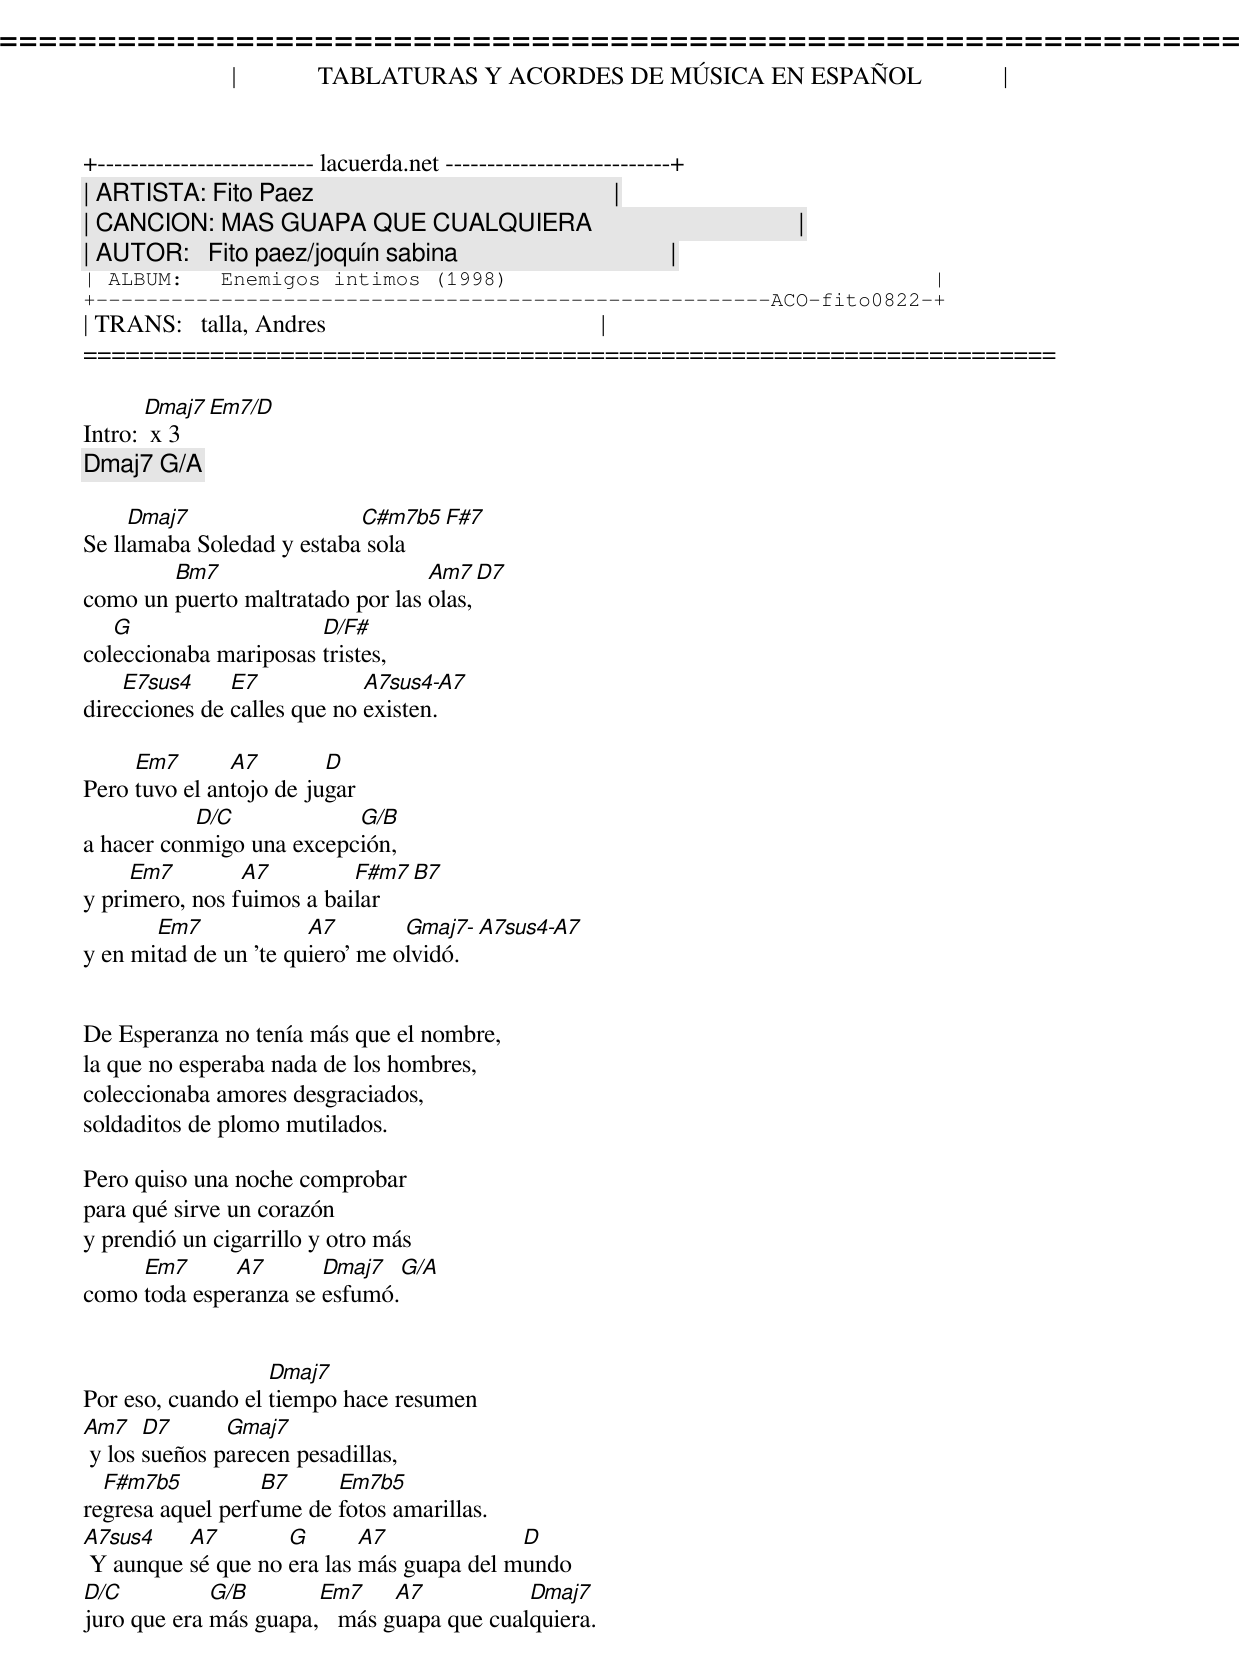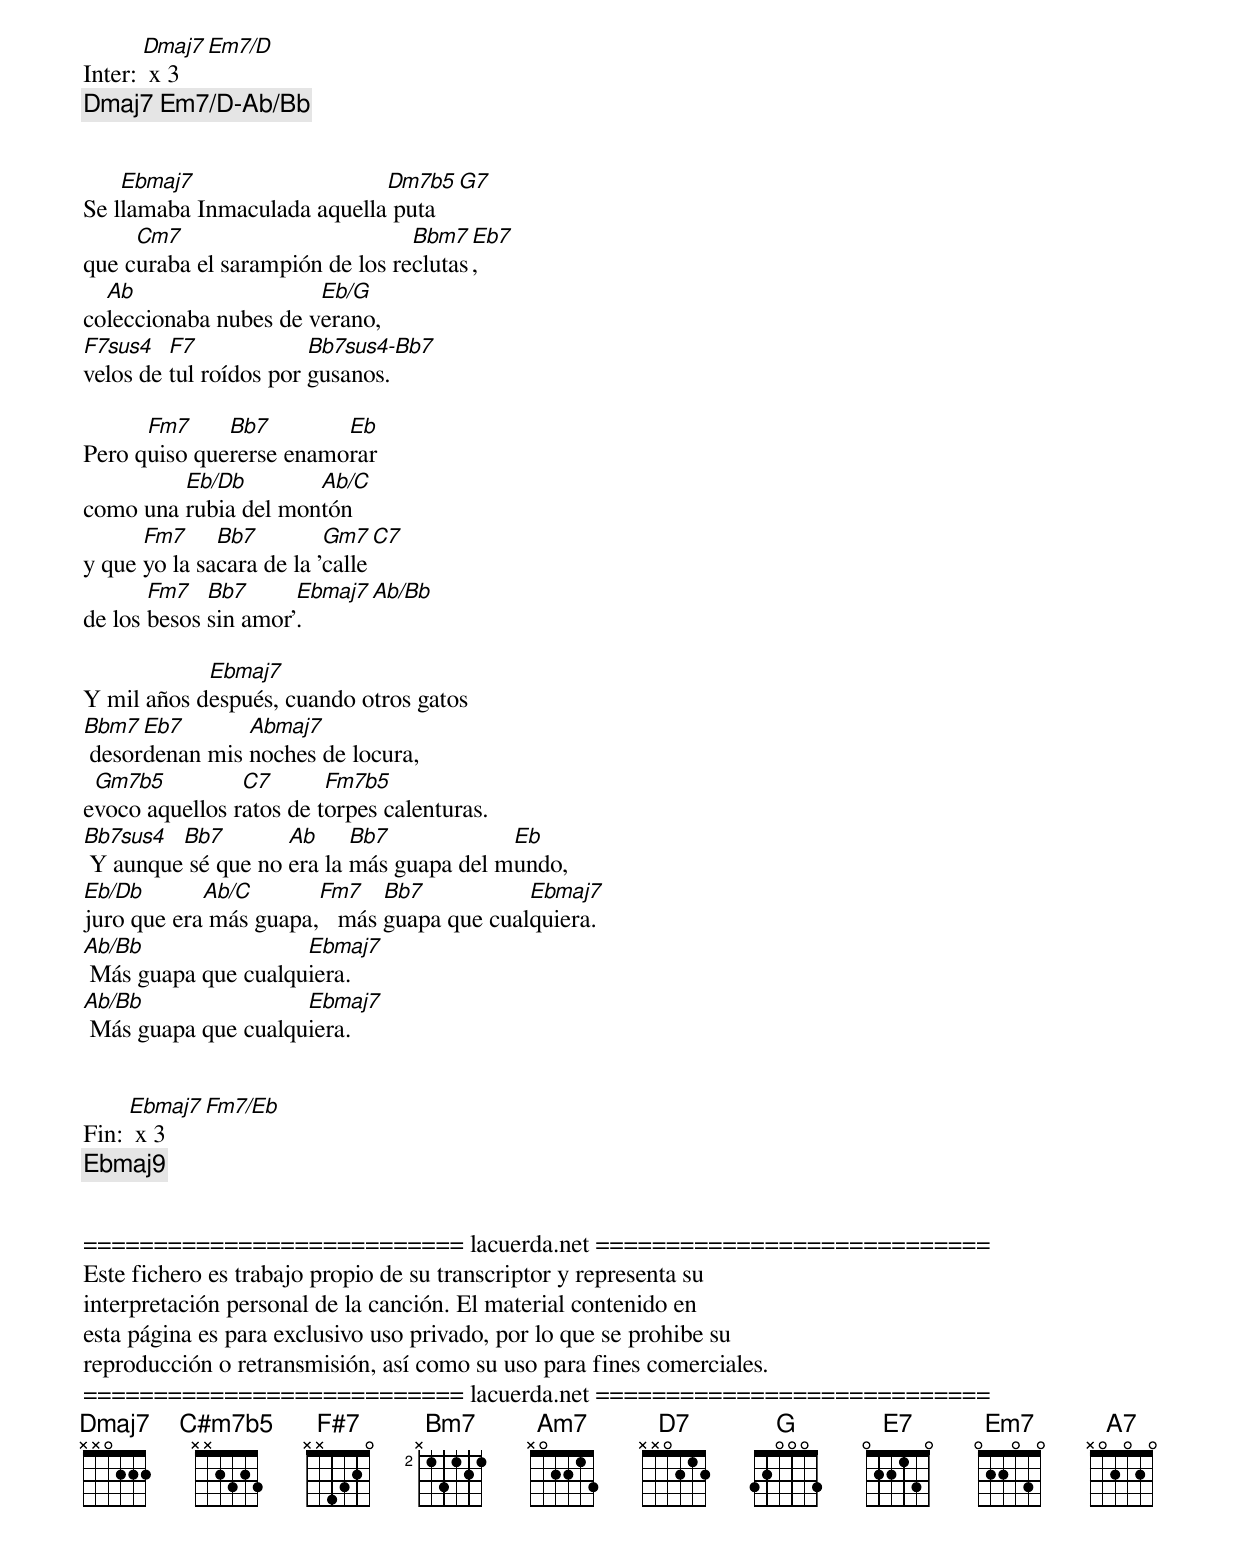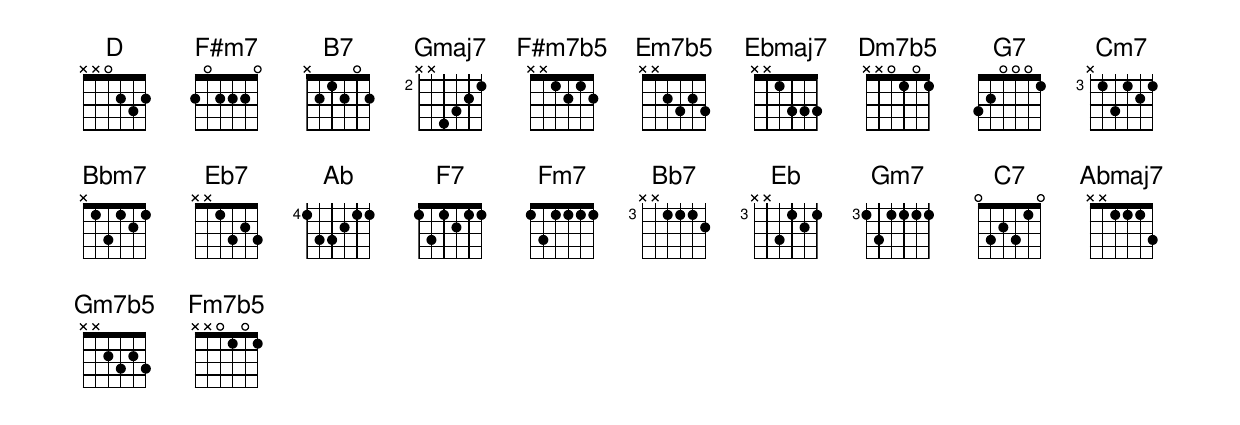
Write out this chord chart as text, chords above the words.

=====================================================================
|             TABLATURAS Y ACORDES DE MÚSICA EN ESPAÑOL             |
+-------------------------- lacuerda.net ---------------------------+
| ARTISTA: Fito Paez                                                |
| CANCION: MAS GUAPA QUE CUALQUIERA                                 |
| AUTOR:   Fito paez/joquín sabina                                  |
| ALBUM:   Enemigos intimos (1998)                                  |
+------------------------------------------------------ACO-fito0822-+
| TRANS:   talla, Andres                                            |
=====================================================================

Intro: [Dmaj7 Em7/D] x 3
       [Dmaj7 G/A]

     Dmaj7                 C#m7b5 F#7
Se llamaba Soledad y estaba sola
        Bm7                       Am7  D7
como un puerto maltratado por las olas,
   G                   D/F#
coleccionaba mariposas tristes,
    E7sus4     E7            A7sus4-A7
direcciones de calles que no existen.

     Em7       A7        D
Pero tuvo el antojo de jugar
           D/C            G/B
a hacer conmigo una excepción,
     Em7        A7         F#m7  B7
y primero, nos fuimos a bailar
       Em7             A7        Gmaj7-  A7sus4-A7
y en mitad de un 'te quiero' me olvidó.


De Esperanza no tenía más que el nombre,
la que no esperaba nada de los hombres,
coleccionaba amores desgraciados,
soldaditos de plomo mutilados.

Pero quiso una noche comprobar
para qué sirve un corazón
y prendió un cigarrillo y otro más
     Em7      A7       Dmaj7   G/A
como toda esperanza se esfumó.


                   Dmaj7
Por eso, cuando el tiempo hace resumen
Am7    D7      Gmaj7
 y los sueños parecen pesadillas,
  F#m7b5          B7     Em7b5
regresa aquel perfume de fotos amarillas.
A7sus4    A7        G       A7             D
 Y aunque sé que no era las más guapa del mundo
D/C          G/B       Em7     A7           Dmaj7
juro que era más guapa,   más guapa que cualquiera.


Inter: [Dmaj7 Em7/D] x 3
       [Dmaj7 Em7/D-Ab/Bb]


    Ebmaj7                   Dm7b5 G7
Se llamaba Inmaculada aquella puta
     Cm7                         Bbm7  Eb7
que curaba el sarampión de los reclutas,
  Ab                   Eb/G
coleccionaba nubes de verano,
F7sus4   F7             Bb7sus4-Bb7
velos de tul roídos por gusanos.

      Fm7     Bb7        Eb
Pero quiso quererse enamorar
         Eb/Db        Ab/C
como una rubia del montón
      Fm7     Bb7         Gm7  C7
y que yo la sacara de la 'calle
       Fm7   Bb7      Ebmaj7 Ab/Bb
de los besos sin amor'.

            Ebmaj7
Y mil años después, cuando otros gatos
Bbm7  Eb7       Abmaj7
 desordenan mis noches de locura,
 Gm7b5          C7       Fm7b5
evoco aquellos ratos de torpes calenturas.
Bb7sus4  Bb7        Ab     Bb7            Eb
 Y aunque sé que no era la más guapa del mundo,
Eb/Db       Ab/C       Fm7    Bb7           Ebmaj7
juro que era más guapa,   más guapa que cualquiera.
Ab/Bb                Ebmaj7
 Más guapa que cualquiera.
Ab/Bb                Ebmaj7
 Más guapa que cualquiera.


Fin: [Ebmaj7 Fm7/Eb] x 3
     [Ebmaj9]


=========================== lacuerda.net ============================
Este fichero es trabajo propio de su transcriptor y representa su
interpretación personal de la canción. El material contenido en
esta página es para exclusivo uso privado, por lo que se prohibe su
reproducción o retransmisión, así como su uso para fines comerciales.
=========================== lacuerda.net ============================
